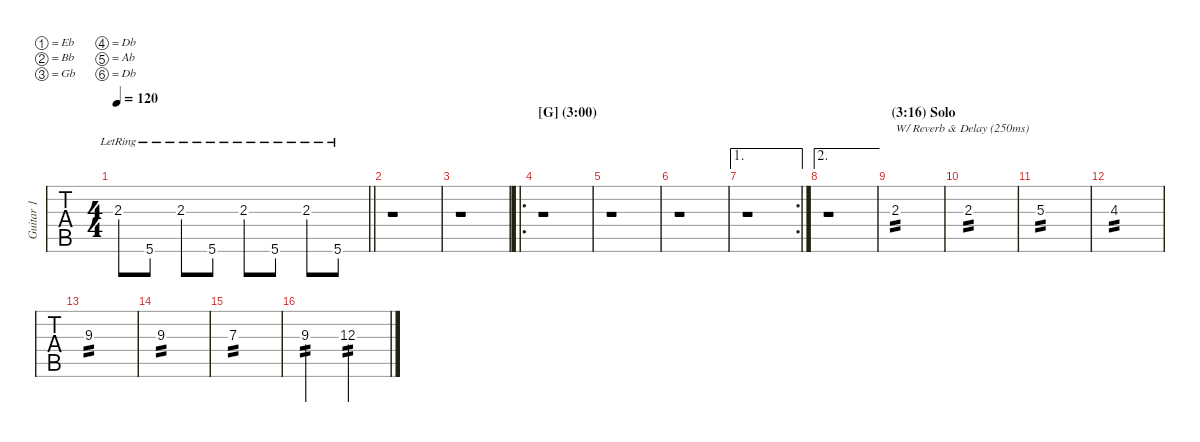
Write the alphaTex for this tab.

\defaultSystemsLayout 4
\hideDynamics
\bracketExtendMode nobrackets
\multiTrackTrackNamePolicy allsystems
\firstSystemTrackNameMode fullname
\otherSystemsTrackNameMode fullname
\otherSystemsTrackNameOrientation horizontal
\track ("Guitar 1" "Guitar 1") {instrument overdrivenguitar}
\staff {tabs}
\tuning (Eb4 Bb3 Gb3 Db3 Ab2 Db2)
\ts (4 4)
\scale
2.017
\tempo 120
\accidentals auto
\clef g2
\ottava regular
\simile none
\barLineRight lightlight
\ks aminor
2.3{lr acc x}.8{dy mf} 5.6{lr acc x}.8 2.3{lr acc x}.8 5.6{lr acc x}.8 2.3{lr acc x}.8 5.6{lr acc x}.8 2.3{lr acc x}.8 5.6{lr acc x}.8 |
\scale
0.507747 r.1 |
\scale
0.475256 r.1 |
\ro
\section ("G" "(3:00)")
\scale
0.754864 r.1 |
\scale
0.568568 r.1 |
\scale
0.608563 r.1 |
\ae 1
\rc 2
\scale
0.625373 r.1 |
\ae 2
\scale
2.44263 r.1 |
\section ("" "(3:16) Solo")
\scale
1.05889 2.3{acc x}.1{txt "W/ Reverb & Delay (250ms)" tp 2 instrument overdrivenguitar} |
\scale
0.981988 2.3{acc x}.1{tp 2} |
\scale
0.983642 5.3{acc #}.1{tp 2} |
\scale
0.975481 4.3{acc x}.1{tp 2} |
\scale
1.02163 9.3{acc x}.1{tp 2} |
\scale
0.978369 9.3{acc x}.1{tp 2} |
\scale
1.02052 7.3{acc x}.1{tp 2} |
\scale
0.979476 9.3{acc x}.2{tp 2} 12.3{acc x}.2{tp 2}
